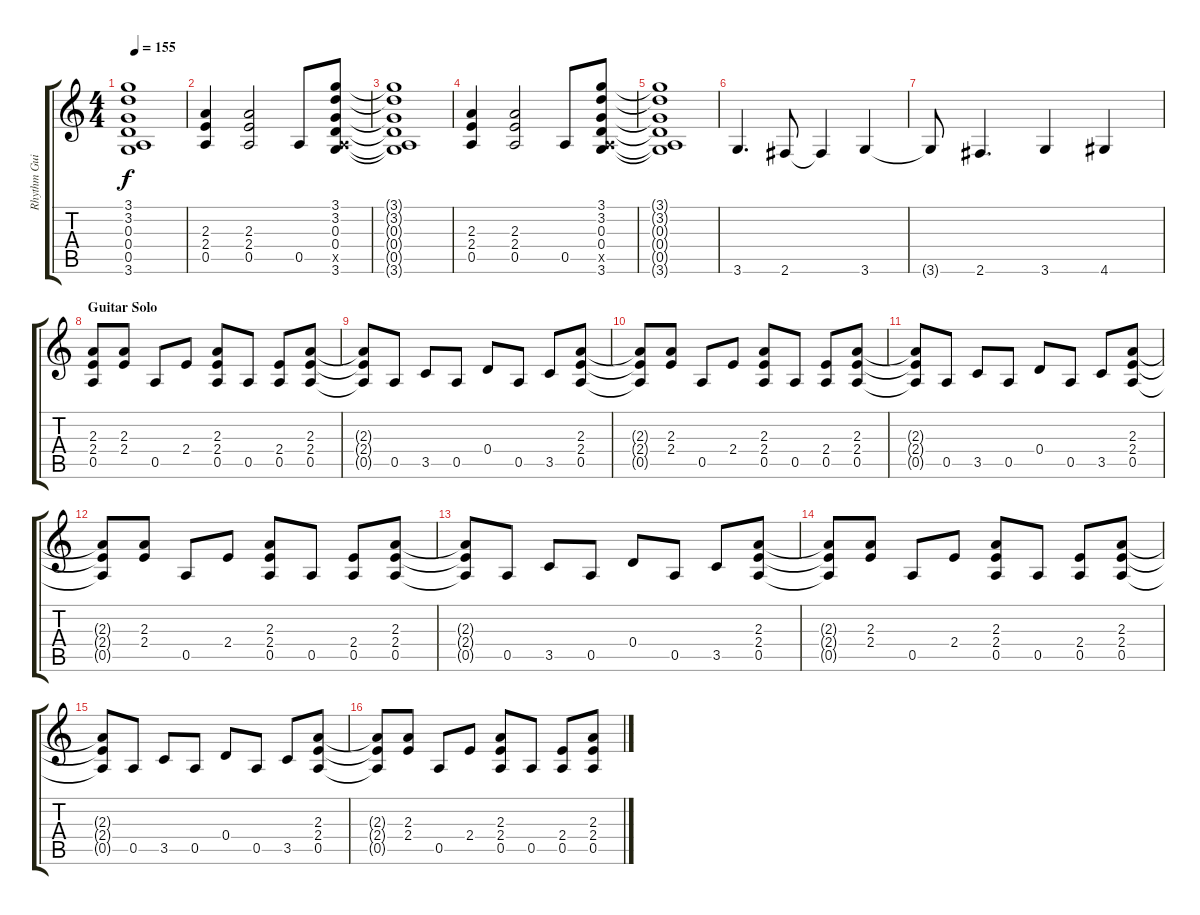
\track ("Rhythm Guitar" "Rhythm Gui") {instrument overdrivenguitar}
\staff {score tabs}
\tuning (E4 B3 G3 D3 A2 E2) {hide}
\ts (4 4)
\tempo 155
\clef g2
\ks c
(3.1{t} 3.2{t} 0.3{t} 0.4{t} 0.5{t} 3.6{t}).1{dy f} |
(2.3 2.4 0.5).4 (2.3 2.4 0.5).2 0.5.8 (3.1 3.2 0.3 0.4 0.5{x} 3.6).8 |
(3.1{t} 3.2{t} 0.3{t} 0.4{t} 0.5{t} 3.6{t}).1 |
(2.3 2.4 0.5).4 (2.3 2.4 0.5).2 0.5.8 (3.1 3.2 0.3 0.4 0.5{x} 3.6).8 |
(3.1{t} 3.2{t} 0.3{t} 0.4{t} 0.5{t} 3.6{t}).1 |
3.6.4{d} 2.6.8 2.6{t}.4 3.6.4 |
3.6{t}.8 2.6.4{d} 3.6.4 4.6.4 |
\section ("" "Guitar Solo")
(2.3 2.4 0.5).8 (2.3 2.4).8 0.5.8 2.4.8 (2.3 2.4 0.5).8 0.5.8 (2.4 0.5).8 (2.3 2.4 0.5).8 |
(2.3{t} 2.4{t} 0.5{t}).8 0.5.8 3.5.8 0.5.8 0.4.8 0.5.8 3.5.8 (2.3 2.4 0.5).8 |
(2.3{t} 2.4{t} 0.5{t}).8 (2.3 2.4).8 0.5.8 2.4.8 (2.3 2.4 0.5).8 0.5.8 (2.4 0.5).8 (2.3 2.4 0.5).8 |
(2.3{t} 2.4{t} 0.5{t}).8 0.5.8 3.5.8 0.5.8 0.4.8 0.5.8 3.5.8 (2.3 2.4 0.5).8 |
(2.3{t} 2.4{t} 0.5{t}).8 (2.3 2.4).8 0.5.8 2.4.8 (2.3 2.4 0.5).8 0.5.8 (2.4 0.5).8 (2.3 2.4 0.5).8 |
(2.3{t} 2.4{t} 0.5{t}).8 0.5.8 3.5.8 0.5.8 0.4.8 0.5.8 3.5.8 (2.3 2.4 0.5).8 |
(2.3{t} 2.4{t} 0.5{t}).8 (2.3 2.4).8 0.5.8 2.4.8 (2.3 2.4 0.5).8 0.5.8 (2.4 0.5).8 (2.3 2.4 0.5).8 |
(2.3{t} 2.4{t} 0.5{t}).8 0.5.8 3.5.8 0.5.8 0.4.8 0.5.8 3.5.8 (2.3 2.4 0.5).8 |
(2.3{t} 2.4{t} 0.5{t}).8 (2.3 2.4).8 0.5.8 2.4.8 (2.3 2.4 0.5).8 0.5.8 (2.4 0.5).8 (2.3 2.4 0.5).8
